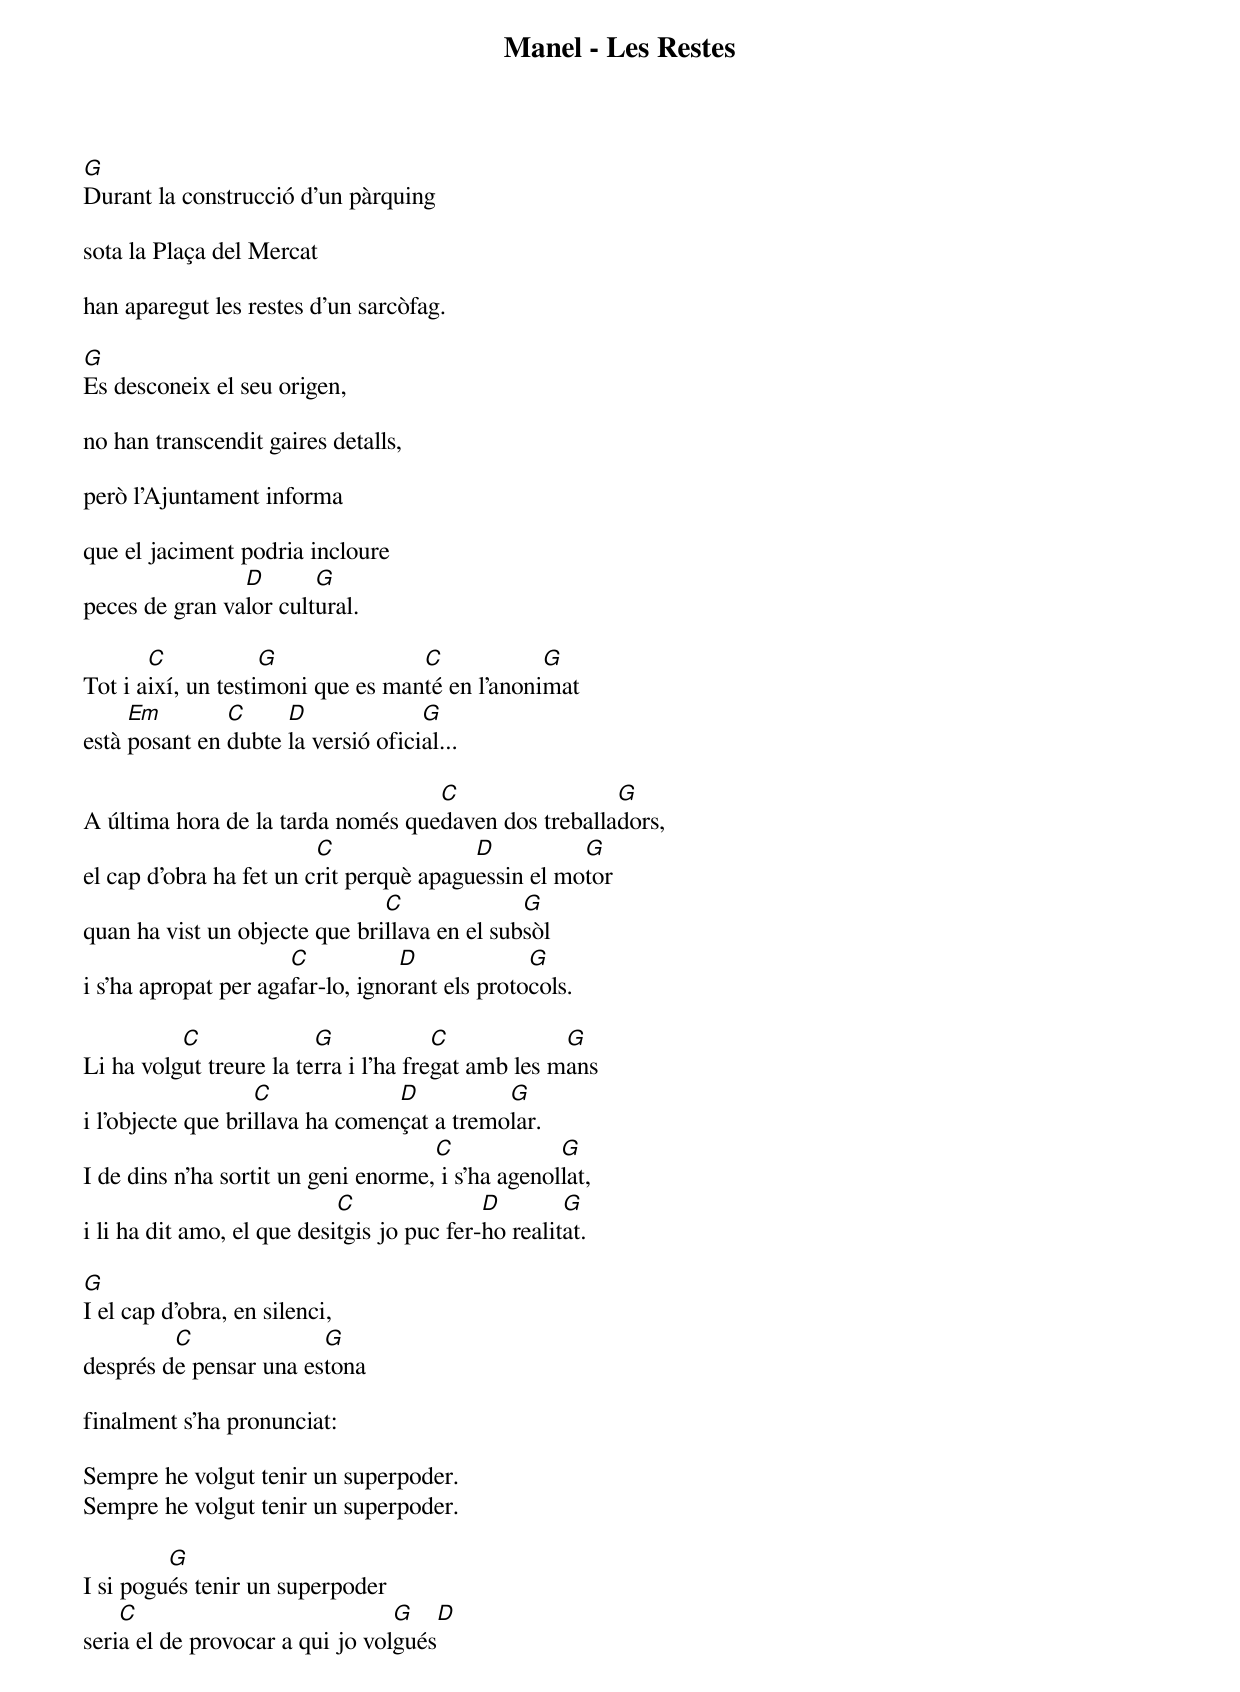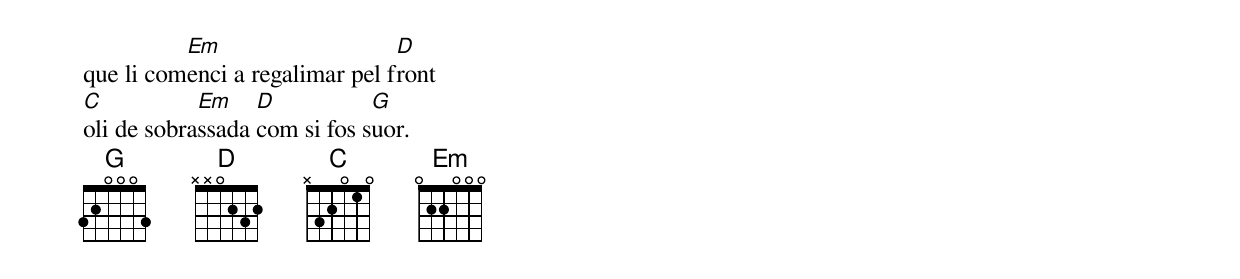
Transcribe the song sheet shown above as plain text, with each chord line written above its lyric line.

Manel - Les Restes

G
Durant la construcció d'un pàrquing

sota la Plaça del Mercat

han aparegut les restes d'un sarcòfag.

G
Es desconeix el seu origen,

no han transcendit gaires detalls,

però l'Ajuntament informa

que el jaciment podria incloure
                D       G
peces de gran valor cultural.

       C            G              C            G
Tot i així, un testimoni que es manté en l'anonimat
     Em        C     D              G
està posant en dubte la versió oficial...

                                   C                 G
A última hora de la tarda només quedaven dos treballadors,
                         C               D          G
el cap d'obra ha fet un crit perquè apaguessin el motor
                               C              G
quan ha vist un objecte que brillava en el subsòl
                      C           D             G
i s'ha apropat per agafar-lo, ignorant els protocols.

          C              G             C            G
Li ha volgut treure la terra i l'ha fregat amb les mans
                   C             D          G
i l'objecte que brillava ha començat a tremolar.
                                     C             G
I de dins n'ha sortit un geni enorme, i s'ha agenollat,
                            C               D        G
i li ha dit amo, el que desitgis jo puc fer-ho realitat.

G
I el cap d'obra, en silenci,
         C              G
després de pensar una estona

finalment s'ha pronunciat:

Sempre he volgut tenir un superpoder.
Sempre he volgut tenir un superpoder.

         G
I si pogués tenir un superpoder
    C                            G    D
seria el de provocar a qui jo volgués
          Em                    D
que li comenci a regalimar pel front
C           Em    D           G
oli de sobrassada com si fos suor.
